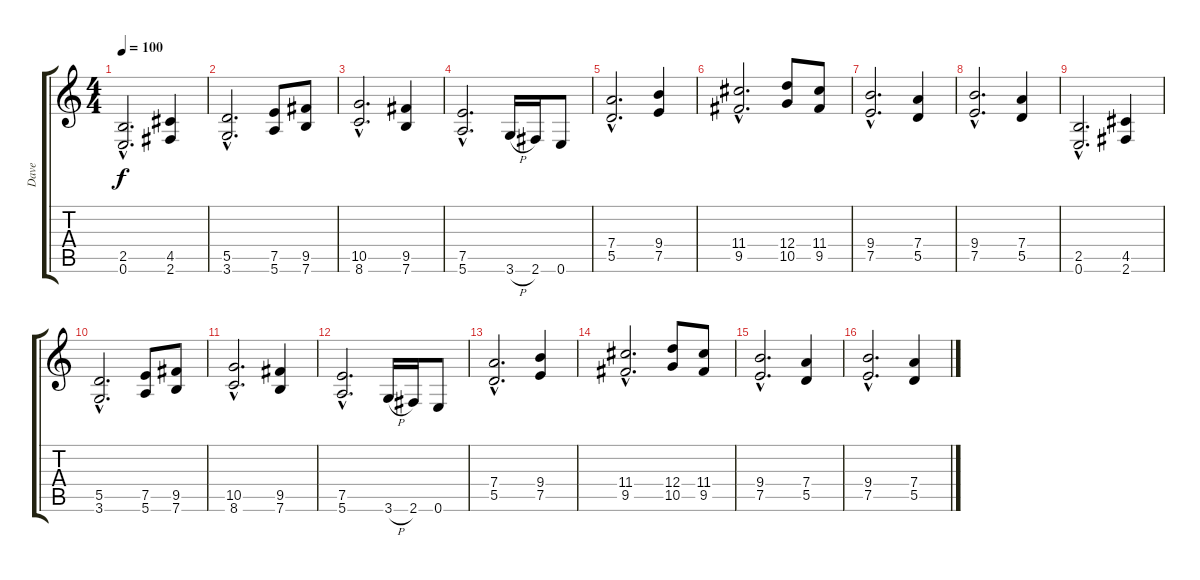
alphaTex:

\track ("Dave " "Dave ") {instrument distortionguitar}
\staff {score tabs}
\tuning (E4 B3 G3 D3 A2 E2) {hide}
\ts (4 4)
\tempo 100
\clef g2
\ks c
(2.5{hac} 0.6{hac}).2{d dy f instrument distortionguitar} (4.5 2.6).4 |
(5.5{hac} 3.6{hac}).2{d} (7.5 5.6).8 (9.5 7.6).8 |
(10.5{hac} 8.6{hac}).2{d} (9.5 7.6).4 |
(7.5{hac} 5.6{hac}).2{d} 3.6{h}.16 2.6.16 0.6.8 |
(7.4{hac} 5.5{hac}).2{d} (9.4 7.5).4 |
(11.4{hac} 9.5{hac}).2{d} (12.4 10.5).8 (11.4 9.5).8 |
(9.4{hac} 7.5{hac}).2{d} (7.4 5.5).4 |
(9.4{hac} 7.5{hac}).2{d} (7.4 5.5).4 |
(2.5{hac} 0.6{hac}).2{d} (4.5 2.6).4 |
(5.5{hac} 3.6{hac}).2{d} (7.5 5.6).8 (9.5 7.6).8 |
(10.5{hac} 8.6{hac}).2{d} (9.5 7.6).4 |
(7.5{hac} 5.6{hac}).2{d} 3.6{h}.16 2.6.16 0.6.8 |
(7.4{hac} 5.5{hac}).2{d} (9.4 7.5).4 |
(11.4{hac} 9.5{hac}).2{d} (12.4 10.5).8 (11.4 9.5).8 |
(9.4{hac} 7.5{hac}).2{d} (7.4 5.5).4 |
(9.4{hac} 7.5{hac}).2{d} (7.4 5.5).4
